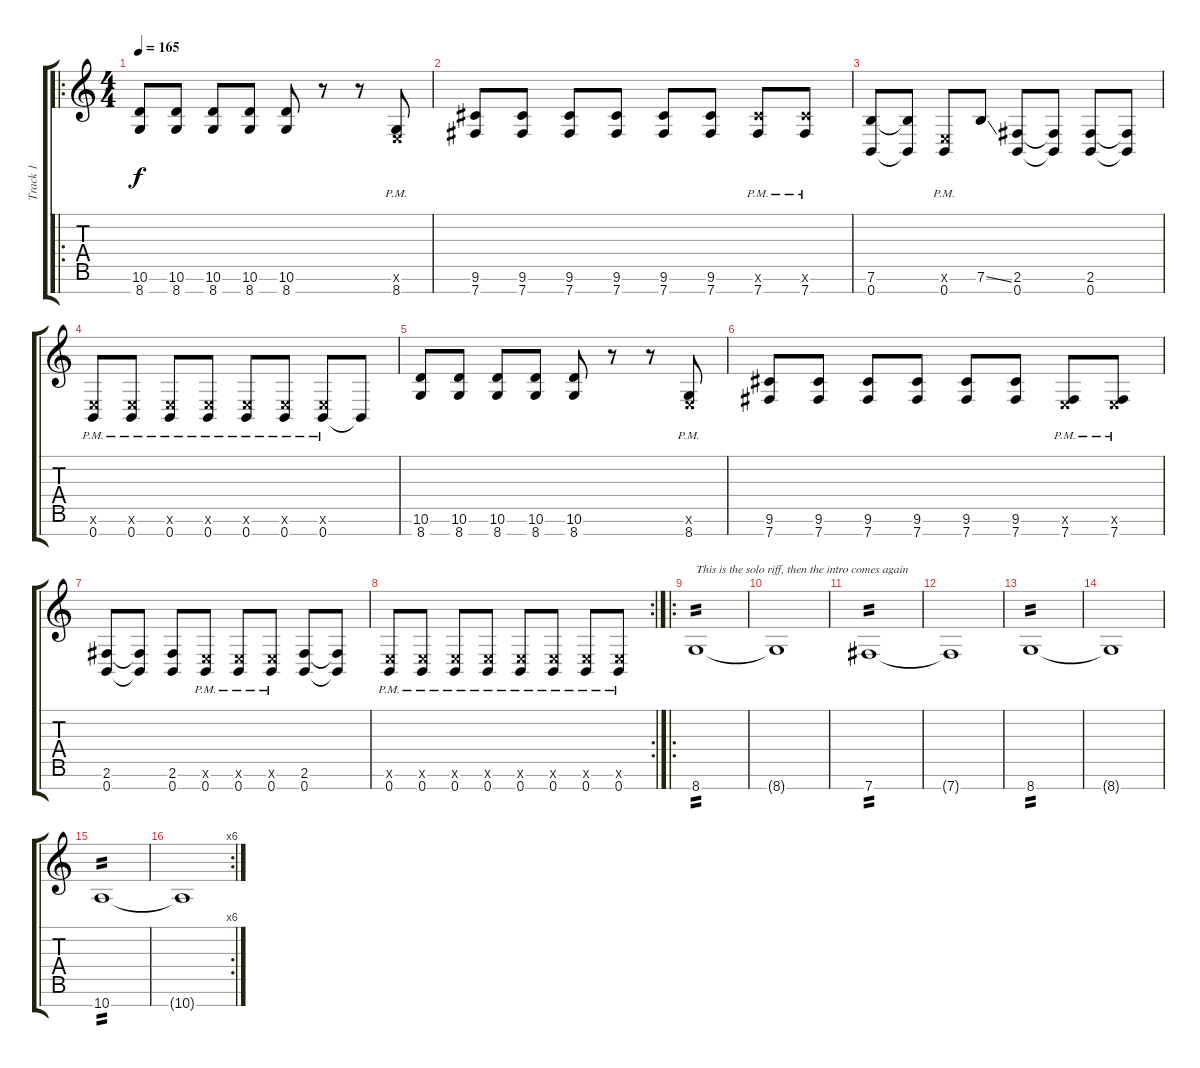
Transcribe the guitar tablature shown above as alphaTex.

\track ("Track 1" "Track 1") {instrument distortionguitar}
\staff {score tabs}
\tuning (E4 B3 G3 D3 A2 E2 B1) {hide}
\ro
\ts (4 4)
\tempo 165
\clef g2
\ks c
(10.6 8.7).8{dy f} (10.6 8.7).8 (10.6 8.7).8 (10.6 8.7).8 (10.6 8.7).8 r.8 r.8 (0.6{x} 8.7{pm}).8 |
(9.6 7.7).8 (9.6 7.7).8 (9.6 7.7).8 (9.6 7.7).8 (9.6 7.7).8 (9.6 7.7).8 (9.6{x} 7.7{pm}).8 (9.6{x} 7.7{pm}).8 |
(7.6 0.7).8 (7.6{t} 0.7{t}).8 (0.6{x} 0.7{pm}).8 7.6{ss}.8 (2.6 0.7).8 (2.6{t} 0.7{t}).8 (2.6 0.7).8 (2.6{t} 0.7{t}).8 |
(0.6{x} 0.7{pm}).8 (0.6{x} 0.7{pm}).8 (0.6{x} 0.7{pm}).8 (0.6{x} 0.7{pm}).8 (0.6{x} 0.7{pm}).8 (0.6{x} 0.7{pm}).8 (0.6{x} 0.7{pm}).8 0.7{t}.8 |
(10.6 8.7).8 (10.6 8.7).8 (10.6 8.7).8 (10.6 8.7).8 (10.6 8.7).8 r.8 r.8 (0.6{x} 8.7{pm}).8 |
(9.6 7.7).8 (9.6 7.7).8 (9.6 7.7).8 (9.6 7.7).8 (9.6 7.7).8 (9.6 7.7).8 (0.6{x} 7.7{pm}).8 (0.6{x} 7.7{pm}).8 |
(2.6 0.7).8 (2.6{t} 0.7{t}).8 (2.6 0.7).8 (0.6{x} 0.7{pm}).8 (0.6{x} 0.7{pm}).8 (0.6{x} 0.7{pm}).8 (2.6 0.7).8 (2.6{t} 0.7{t}).8 |
\rc 2
(0.6{x} 0.7{pm}).8 (0.6{x} 0.7{pm}).8 (0.6{x} 0.7{pm}).8 (0.6{x} 0.7{pm}).8 (0.6{x} 0.7{pm}).8 (0.6{x} 0.7{pm}).8 (0.6{x} 0.7{pm}).8 (0.6{x} 0.7{pm}).8 |
\ro
8.7.1{txt "This is the solo riff, then the intro comes again " tp 2} |
8.7{t}.1 |
7.7.1{tp 2} |
7.7{t}.1 |
8.7.1{tp 2} |
8.7{t}.1 |
10.7.1{tp 2} |
\rc 6
10.7{t}.1
